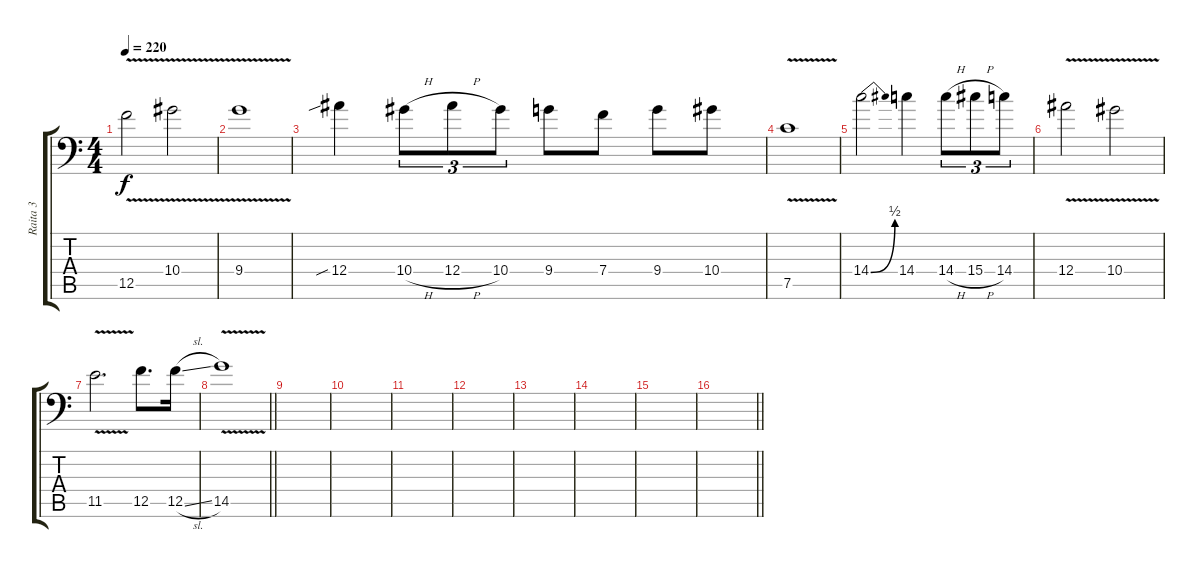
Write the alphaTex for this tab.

\track ("Raita 3" "Raita 3") {instrument distortionguitar}
\staff {score tabs}
\tuning (C4 G3 Eb3 Bb2 F2 Bb1) {hide}
\ts (4 4)
\tempo 220
\clef f4
\ks c
12.5{v}.2{dy f} 10.4{v}.2 |
9.4{v}.1 |
12.4{sib}.4 10.4{h}.8{tu (3 2)} 12.4{h}.8{tu (3 2)} 10.4.8{tu (3 2)} 9.4.8 7.4.8 9.4.8 10.4.8 |
7.5{v}.1 |
14.4{be (bend 0 0 60 2)}.2 14.4.4 14.4{h}.8{tu (3 2)} 15.4{h}.8{tu (3 2)} 14.4.8{tu (3 2)} |
12.4{v}.2 10.4{v}.2 |
11.5{v}.2{d} 12.5.8{d} 12.5{sl}.16 |
\barLineRight lightlight
14.5{v}.1 |
\section ("" "")
|
|
|
|
|
|
|
\barLineRight lightlight
